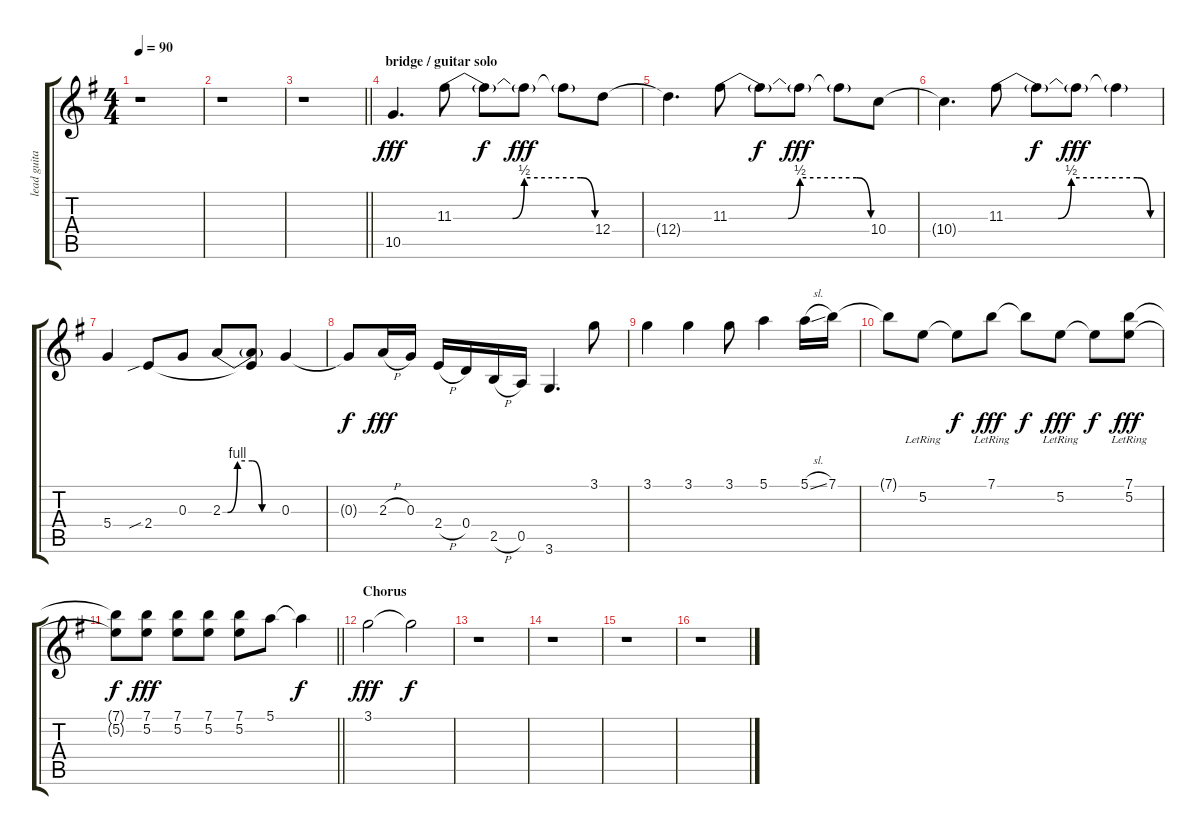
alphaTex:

\track ("lead guitar center" "lead guita") {instrument overdrivenguitar}
\staff {score tabs}
\tuning (E4 B3 G3 D3 A2 E2) {hide}
\ts (4 4)
\tempo 90
\clef g2
\ks g
r.1{dy f} |
r.1 |
\barLineRight lightlight
r.1 |
\section ("" "bridge / guitar solo")
10.5.4{d dy fff} 11.3{be (custom 0 0 25 0 30 2 54 2 60 0)}.8 11.3{t}.8{dy f} 11.3{t}.8{dy fff} 11.3{t}.8 12.4.8 |
12.4{t}.4{d} 11.3{be (custom 0 0 25 0 30 2 54 2 60 0)}.8 11.3{t}.8{dy f} 11.3{t}.8{dy fff} 11.3{t}.8 10.4.8 |
10.4{t}.4{d} 11.3{be (custom 0 0 20 0 25 2 50 2 55 0 60 0)}.8 11.3{t}.8{dy f} 11.3{t}.8{dy fff} 11.3{t}.4 |
5.4.4 2.4{sib}.8 0.3.8 2.3{be (custom 0 0 5 0 15 4 30 4 40 0 60 0)}.8 (2.3{t} 2.4{t}).8 0.3.4 |
0.3{t}.8{dy f} 2.3{h}.16{dy fff} 0.3.16 2.4{h}.16 0.4.16 2.5{h}.16 0.5.16 3.6.4{d} 3.1.8 |
3.1.4 3.1.4 3.1.8 5.1.4 5.1{sl}.16 7.1.16 |
7.1{t}.8 5.2{lr}.8 5.2{t}.8{dy f} 7.1{lr}.8{dy fff} 7.1{t}.8{dy f} 5.2{lr}.8{dy fff} 5.2{t}.8{dy f} (7.1{lr} 5.2{lr}).8{dy fff} |
\barLineRight lightlight
(7.1{t} 5.2{t}).8{dy f} (7.1 5.2).8{dy fff} (7.1 5.2).8 (7.1 5.2).8 (7.1 5.2).8 5.1.8 5.1{t}.4{dy f} |
\section ("" "Chorus")
3.1.2{dy fff} 3.1{t}.2{dy f} |
r.1 |
r.1 |
r.1 |
r.1
